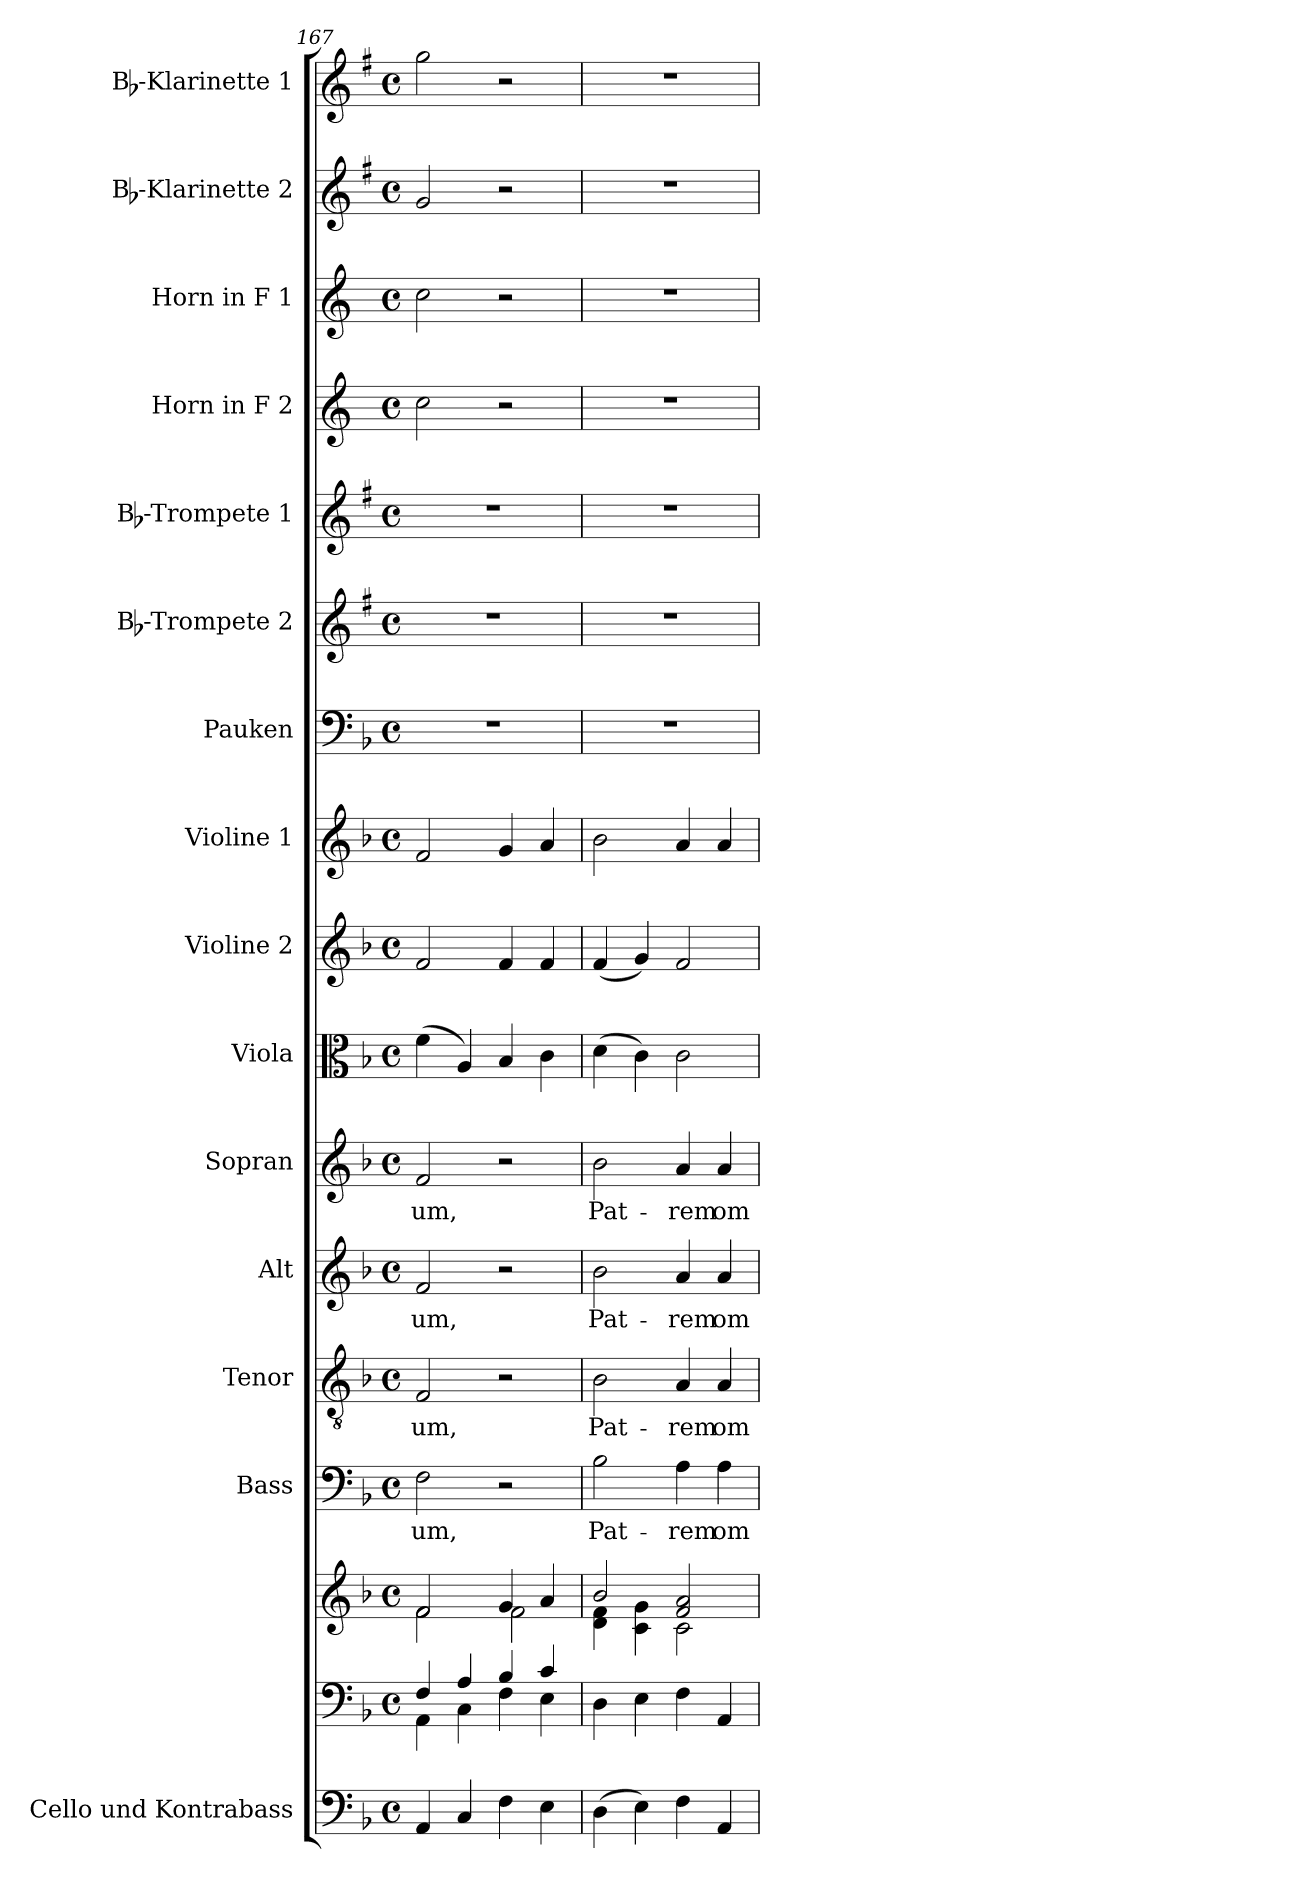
**kern	**kern	**kern	**kern	**text	**kern	**text	**kern	**text	**kern	**text	**kern	**kern	**kern	**kern	**kern	**kern	**kern	**kern	**kern	**kern
*part16	*part15	*part15	*part14	*part14	*part13	*part13	*part12	*part12	*part11	*part11	*part10	*part9	*part8	*part7	*part6	*part5	*part4	*part3	*part2	*part1
*staff17	*staff16	*staff15	*staff14	*staff14	*staff13	*staff13	*staff12	*staff12	*staff11	*staff11	*staff10	*staff9	*staff8	*staff7	*staff6	*staff5	*staff4	*staff3	*staff2	*staff1
*I"Cello und Kontrabass	*	*	*I"Bass	*	*I"Tenor	*	*I"Alt	*	*I"Sopran	*	*I"Viola	*I"Violine 2	*I"Violine 1	*I"Pauken	*I"Bb-Trompete 2	*I"Bb-Trompete 1	*I"Horn in F 2	*I"Horn in F 1	*I"Bb-Klarinette 2	*I"Bb-Klarinette 1
*I'Kb.	*	*	*I'B.	*	*I'T.	*	*I'A.	*	*I'S.	*	*I'Vla.	*I'Vl. 2	*I'Vl. 1	*I'Pk.	*I'Bb Trp. 2	*I'Bb Trp. 1	*	*	*I'Bb Kl. 2	*I'Bb Kl. 1
*clefF4	*clefF4	*clefG2	*clefF4	*	*clefGv2	*	*clefG2	*	*clefG2	*	*clefC3	*clefG2	*clefG2	*clefF4	*clefG2	*clefG2	*clefG2	*clefG2	*clefG2	*clefG2
*ITrd7c12	*	*	*	*	*	*	*	*	*	*	*	*	*	*	*ITrd1c2	*ITrd1c2	*ITrd4c7	*ITrd4c7	*ITrd1c2	*ITrd1c2
*k[b-]	*k[b-]	*k[b-]	*k[b-]	*	*k[b-]	*	*k[b-]	*	*k[b-]	*	*k[b-]	*k[b-]	*k[b-]	*k[b-]	*k[b-]	*k[b-]	*k[b-]	*k[b-]	*k[b-]	*k[b-]
*F:	*F:	*F:	*F:	*	*F:	*	*F:	*	*F:	*	*F:	*F:	*F:	*F:	*F:	*F:	*F:	*F:	*F:	*F:
*M4/4	*M4/4	*M4/4	*M4/4	*	*M4/4	*	*M4/4	*	*M4/4	*	*M4/4	*M4/4	*M4/4	*M4/4	*M4/4	*M4/4	*M4/4	*M4/4	*M4/4	*M4/4
*met(c)	*met(c)	*met(c)	*met(c)	*	*met(c)	*	*met(c)	*	*met(c)	*	*met(c)	*met(c)	*met(c)	*met(c)	*met(c)	*met(c)	*met(c)	*met(c)	*met(c)	*met(c)
=167	=167	=167	=167	=167	=167	=167	=167	=167	=167	=167	=167	=167	=167	=167	=167	=167	=167	=167	=167	=167
*	*^	*^	*	*	*	*	*	*	*	*	*	*	*	*	*	*	*	*	*	*
!	!	!	!	!	!	!LO:LY:b	!	!LO:LY:b	!	!LO:LY:b	!	!LO:LY:b	!	!	!	!	!	!	!	!	!	!
4AAA/	4F/	4AA\	2f/	2f\	2F\	-um,	2F/	-um,	2f/	-um,	2f/	-um,	(>4f\	2f/	2f/	1r	1r	1r	2f\	2f\	2f/	2ff\
4CC/	4A/	4C\	.	.	.	.	.	.	.	.	.	.	4A/)	.	.	.	.	.	.	.	.	.
4FF\	4B-/	4F\	4g/	2f\	2r	.	2r	.	2r	.	2r	.	4B-/	4f/	4g/	.	.	.	2r	2r	2r	2r
4EE\	4c/	4E\	4a/	.	.	.	.	.	.	.	.	.	4c\	4f/	4a/	.	.	.	.	.	.	.
=168	=168	=168	=168	=168	=168	=168	=168	=168	=168	=168	=168	=168	=168	=168	=168	=168	=168	=168	=168	=168	=168	=168
!	!	!	!	!	!	!LO:LY:b	!	!LO:LY:b	!	!LO:LY:b	!	!LO:LY:b	!	!	!	!	!	!	!	!	!	!
*	*v	*v	*	*	*	*	*	*	*	*	*	*	*	*	*	*	*	*	*	*	*	*
(>4DD\	4D\	2b-/	4d\ 4f\	2B-\	Pat-	2B-\	Pat-	2b-\	Pat-	2b-\	Pat-	(>4d\	(<4f/	2b-\	1r	1r	1r	1r	1r	1r	1r
4EE\)	4E\	.	4c\ 4g\	.	.	.	.	.	.	.	.	4c\)	4g/)	.	.	.	.	.	.	.	.
!	!	!	!	!	!LO:LY:b	!	!LO:LY:b	!	!LO:LY:b	!	!LO:LY:b	!	!	!	!	!	!	!	!	!	!
4FF\	4F\	2f/ 2a/	2c\	4A\	-rem	4A/	-rem	4a/	-rem	4a/	-rem	2c\	2f/	4a/	.	.	.	.	.	.	.
!	!	!	!	!	!LO:LY:b	!	!LO:LY:b	!	!LO:LY:b	!	!LO:LY:b	!	!	!	!	!	!	!	!	!	!
4AAA/	4AA/	.	.	4A\	om-	4A/	om-	4a/	om-	4a/	om-	.	.	4a/	.	.	.	.	.	.	.
*	*	*v	*v	*	*	*	*	*	*	*	*	*	*	*	*	*	*	*	*	*	*
=	=	=	=	=	=	=	=	=	=	=	=	=	=	=	=	=	=	=	=	=
*-	*-	*-	*-	*-	*-	*-	*-	*-	*-	*-	*-	*-	*-	*-	*-	*-	*-	*-	*-	*-
